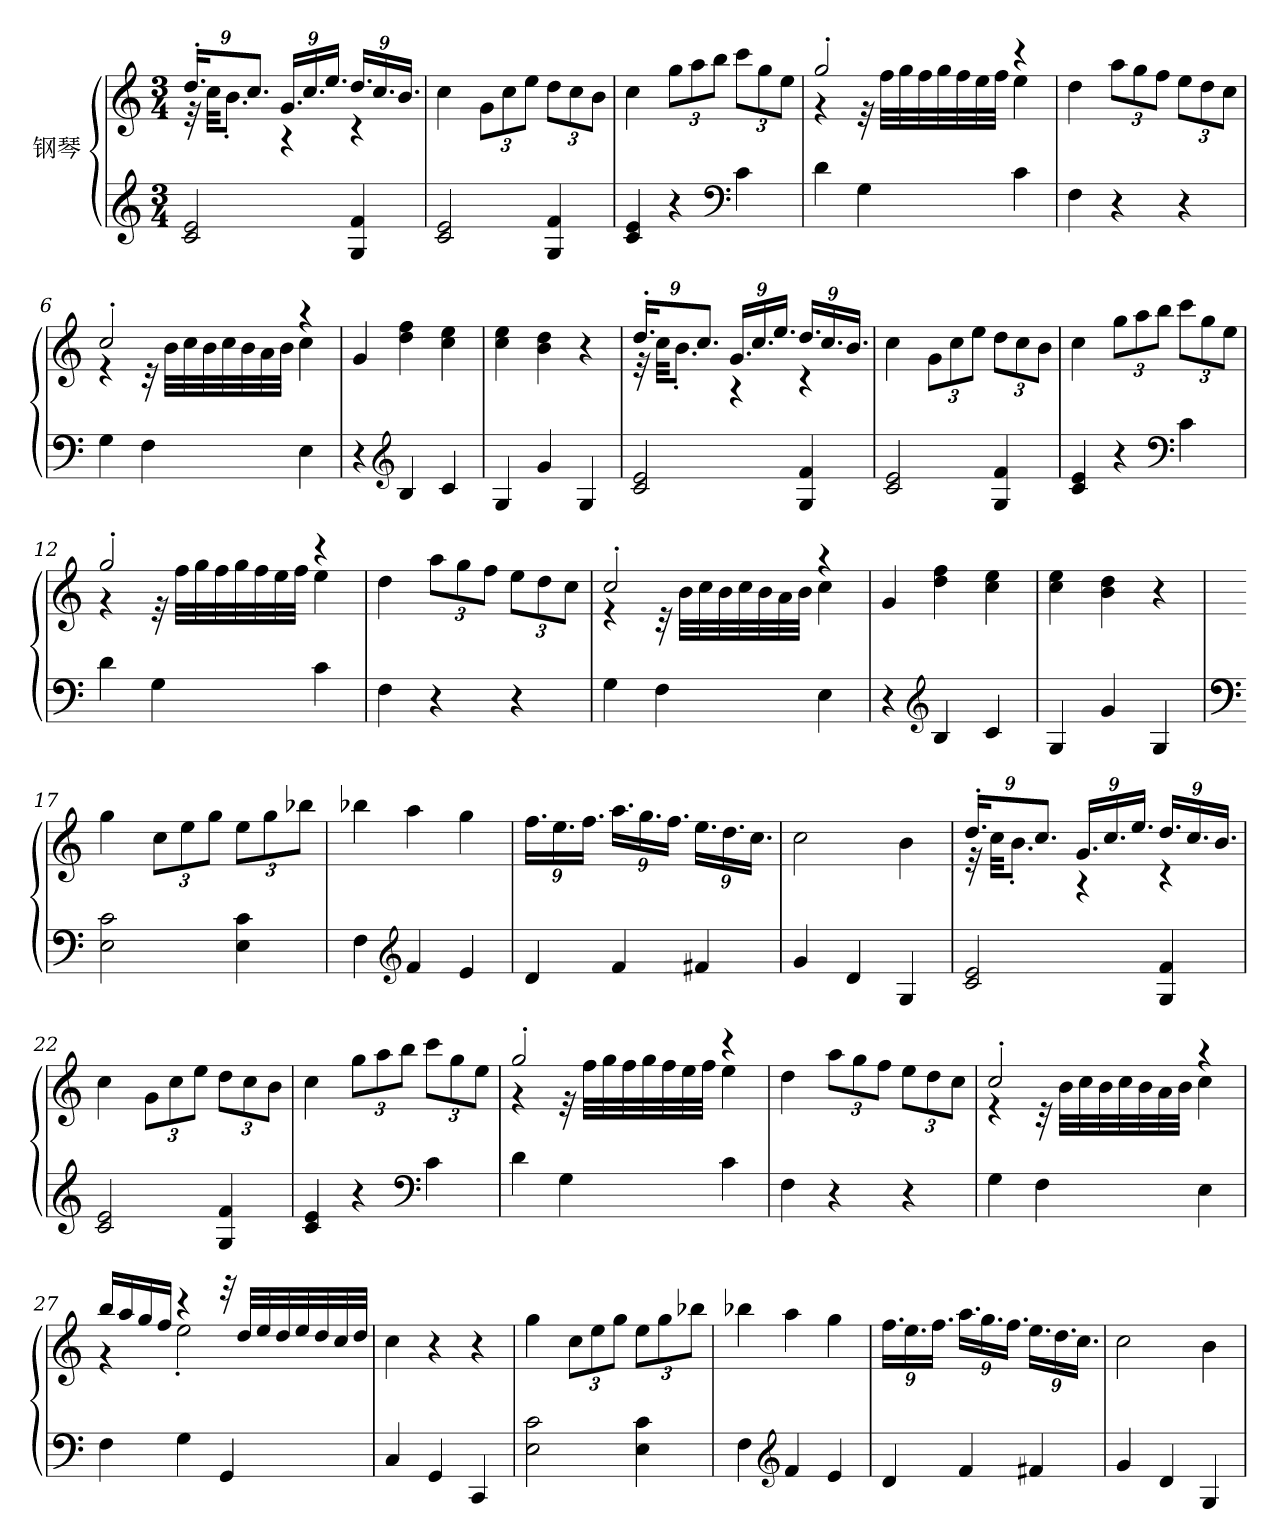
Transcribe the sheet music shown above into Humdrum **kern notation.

**kern	**kern
*part2	*part1
*staff2	*staff1
*I"钢琴	*I"钢琴
*clefG2	*clefG2
*k[]	*k[]
*M3/4	*M3/4
*MM120	*MM120
*	*Xbrackettup
=1	=1
*	*^
2c/ 2e/	18.dd'/KL	32r
.	.	32cc\KKL
.	.	8.b'\J
.	9.cc/J	.
.	18.g/LL	4r
.	18.cc/	.
.	18.ee/JJ	.
4G/ 4f/	18.dd/LL	4r
.	18.cc/	.
.	18.b/JJ	.
*	*v	*v
=2	=2
2c/ 2e/	4cc\
.	12g\L
.	12cc\
.	12ee\J
4G/ 4f/	12dd\L
.	12cc\
.	12b\J
=3	=3
4c/ 4e/	4cc\
4r	12gg\L
.	12aa\
.	12bb\J
*clefF4	*
4c\	12ccc\L
.	12gg\
.	12ee\J
=4	=4
*	*^
4d\	2gg'/	4r
4G\	.	32r
.	.	32ff\LLL
.	.	32gg\
.	.	32ff\
.	.	32gg\
.	.	32ff\
.	.	32ee\
.	.	32ff\JJJ
4c\	4r	4ee\
*	*v	*v
!!LO:LB:g=z
=5	=5
4F\	4dd\
4r	12aa\L
.	12gg\
.	12ff\J
4r	12ee\L
.	12dd\
.	12cc\J
=6	=6
*	*^
4G\	2cc'/	4r
4F\	.	32r
.	.	32b\LLL
.	.	32cc\
.	.	32b\
.	.	32cc\
.	.	32b\
.	.	32a\
.	.	32b\JJJ
4E\	4r	4cc\
*	*v	*v
=7	=7
4r	4g/
*clefG2	*
4B/	4dd\ 4ff\
4c/	4cc\ 4ee\
=8	=8
4G/	4cc\ 4ee\
4g/	4b\ 4dd\
4G/	4r
=9	=9
*	*^
2c/ 2e/	18.dd'/KL	32r
.	.	32cc\KKL
.	.	8.b'\J
.	9.cc/J	.
.	18.g/LL	4r
.	18.cc/	.
.	18.ee/JJ	.
4G/ 4f/	18.dd/LL	4r
.	18.cc/	.
.	18.b/JJ	.
*	*v	*v
!!LO:LB:g=z
=10	=10
2c/ 2e/	4cc\
.	12g\L
.	12cc\
.	12ee\J
4G/ 4f/	12dd\L
.	12cc\
.	12b\J
=11	=11
4c/ 4e/	4cc\
4r	12gg\L
.	12aa\
.	12bb\J
*clefF4	*
4c\	12ccc\L
.	12gg\
.	12ee\J
=12	=12
*	*^
4d\	2gg'/	4r
4G\	.	32r
.	.	32ff\LLL
.	.	32gg\
.	.	32ff\
.	.	32gg\
.	.	32ff\
.	.	32ee\
.	.	32ff\JJJ
4c\	4r	4ee\
*	*v	*v
=13	=13
4F\	4dd\
4r	12aa\L
.	12gg\
.	12ff\J
4r	12ee\L
.	12dd\
.	12cc\J
!!LO:LB:g=z
=14	=14
*	*^
4G\	2cc'/	4r
4F\	.	32r
.	.	32b\LLL
.	.	32cc\
.	.	32b\
.	.	32cc\
.	.	32b\
.	.	32a\
.	.	32b\JJJ
4E\	4r	4cc\
*	*v	*v
=15	=15
4r	4g/
*clefG2	*
4B/	4dd\ 4ff\
4c/	4cc\ 4ee\
=16	=16
4G/	4cc\ 4ee\
4g/	4b\ 4dd\
4G/	4r
=17	=17
*clefF4	*
2E\ 2c\	4gg\
.	12cc\L
.	12ee\
.	12gg\J
4E\ 4c\	12ee\L
.	12gg\
.	12bb-X\J
=18	=18
4F\	4bb-X\
*clefG2	*
4f/	4aa\
4e/	4gg\
!!LO:LB:g=z
=19	=19
4d/	18.ff\LL
.	18.ee\
.	18.ff\JJ
4f/	18.aa\LL
.	18.gg\
.	18.ff\JJ
4f#X/	18.ee\LL
.	18.dd\
.	18.cc\JJ
=20	=20
4g/	2cc\
4d/	.
4G/	4b\
=21	=21
*	*^
2c/ 2e/	18.dd'/KL	32r
.	.	32cc\KKL
.	.	8.b'\J
.	9.cc/J	.
.	18.g/LL	4r
.	18.cc/	.
.	18.ee/JJ	.
4G/ 4f/	18.dd/LL	4r
.	18.cc/	.
.	18.b/JJ	.
*	*v	*v
=22	=22
2c/ 2e/	4cc\
.	12g\L
.	12cc\
.	12ee\J
4G/ 4f/	12dd\L
.	12cc\
.	12b\J
!!LO:LB:g=z
=23	=23
4c/ 4e/	4cc\
4r	12gg\L
.	12aa\
.	12bb\J
*clefF4	*
4c\	12ccc\L
.	12gg\
.	12ee\J
=24	=24
*	*^
4d\	2gg'/	4r
4G\	.	32r
.	.	32ff\LLL
.	.	32gg\
.	.	32ff\
.	.	32gg\
.	.	32ff\
.	.	32ee\
.	.	32ff\JJJ
4c\	4r	4ee\
*	*v	*v
=25	=25
4F\	4dd\
4r	12aa\L
.	12gg\
.	12ff\J
4r	12ee\L
.	12dd\
.	12cc\J
=26	=26
*	*^
4G\	2cc'/	4r
4F\	.	32r
.	.	32b\LLL
.	.	32cc\
.	.	32b\
.	.	32cc\
.	.	32b\
.	.	32a\
.	.	32b\JJJ
4E\	4r	4cc\
!!LO:PB:g=z	!!
=27	=27	=27
4F\	16bb/LL	4r
.	16aa/	.
.	16gg/	.
.	16ff/JJ	.
4G\	4r	2ee'\
4GG/	32r	.
.	32dd/LLL	.
.	32ee/	.
.	32dd/	.
.	32ee/	.
.	32dd/	.
.	32cc/	.
.	32dd/JJJ	.
*	*v	*v
=28	=28
4C/	4cc\
4GG/	4r
4CC/	4r
=29	=29
2E\ 2c\	4gg\
.	12cc\L
.	12ee\
.	12gg\J
4E\ 4c\	12ee\L
.	12gg\
.	12bb-X\J
=30	=30
4F\	4bb-X\
*clefG2	*
4f/	4aa\
4e/	4gg\
!!LO:LB:g=z
=31	=31
4d/	18.ff\LL
.	18.ee\
.	18.ff\JJ
4f/	18.aa\LL
.	18.gg\
.	18.ff\JJ
4f#X/	18.ee\LL
.	18.dd\
.	18.cc\JJ
=32	=32
4g/	2cc\
4d/	.
4G/	4b\
=	=
*-	*-
